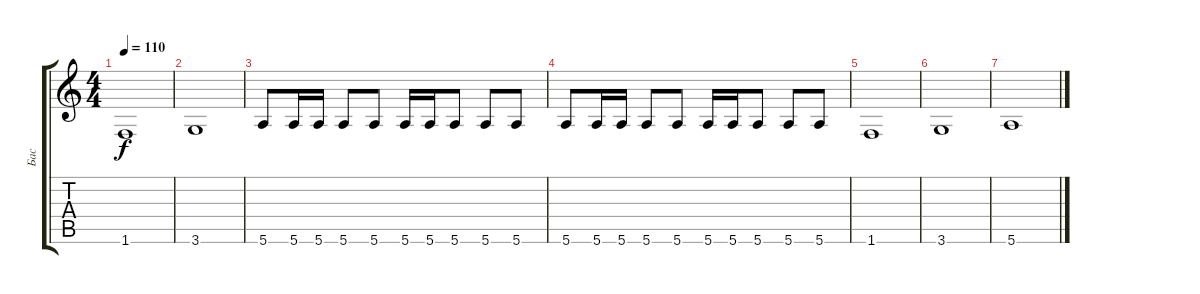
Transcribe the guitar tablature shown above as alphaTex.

\track ("Бас" "Бас") {instrument electricbassfinger}
\staff {score tabs}
\tuning (E4 B3 G3 D3 A2 E2) {hide}
\ts (4 4)
\tempo 110
\clef g2
\ks c
1.6.1{dy f} |
3.6.1 |
5.6.8 5.6.16 5.6.16 5.6.8 5.6.8 5.6.16 5.6.16 5.6.8 5.6.8 5.6.8 |
5.6.8 5.6.16 5.6.16 5.6.8 5.6.8 5.6.16 5.6.16 5.6.8 5.6.8 5.6.8 |
1.6.1 |
3.6.1 |
5.6.1
